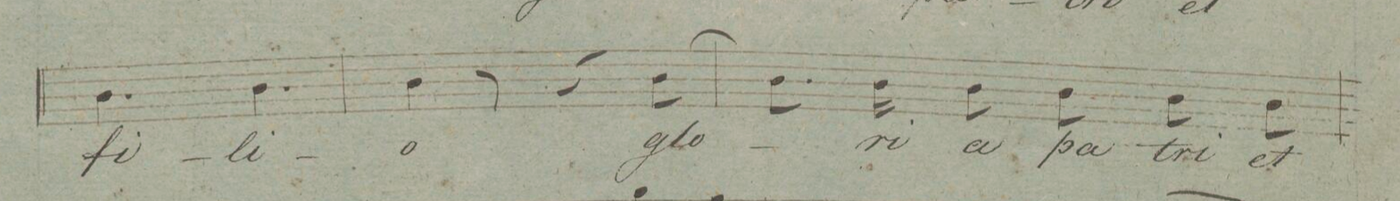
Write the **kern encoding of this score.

**kern	**text	**dynam
*I"Baſso.	*	*
*clefF4	*	*
*k[f#c#g#]	*	*
*M6/8	*	*
4.D\	fi-	.
4.D\	-li-	.
=44	=44	=44
4D\	-o	.
8r	.	.
4r	.	.
[8D\	glo-	.
=45	=45	=45
8.D\]	.	.
16D\	-ri-	.
8D\	-a	.
8D\	pa-	.
8D\	-tri	.
8D\	et	.
=46	=46	=46
*-	*-	*-
